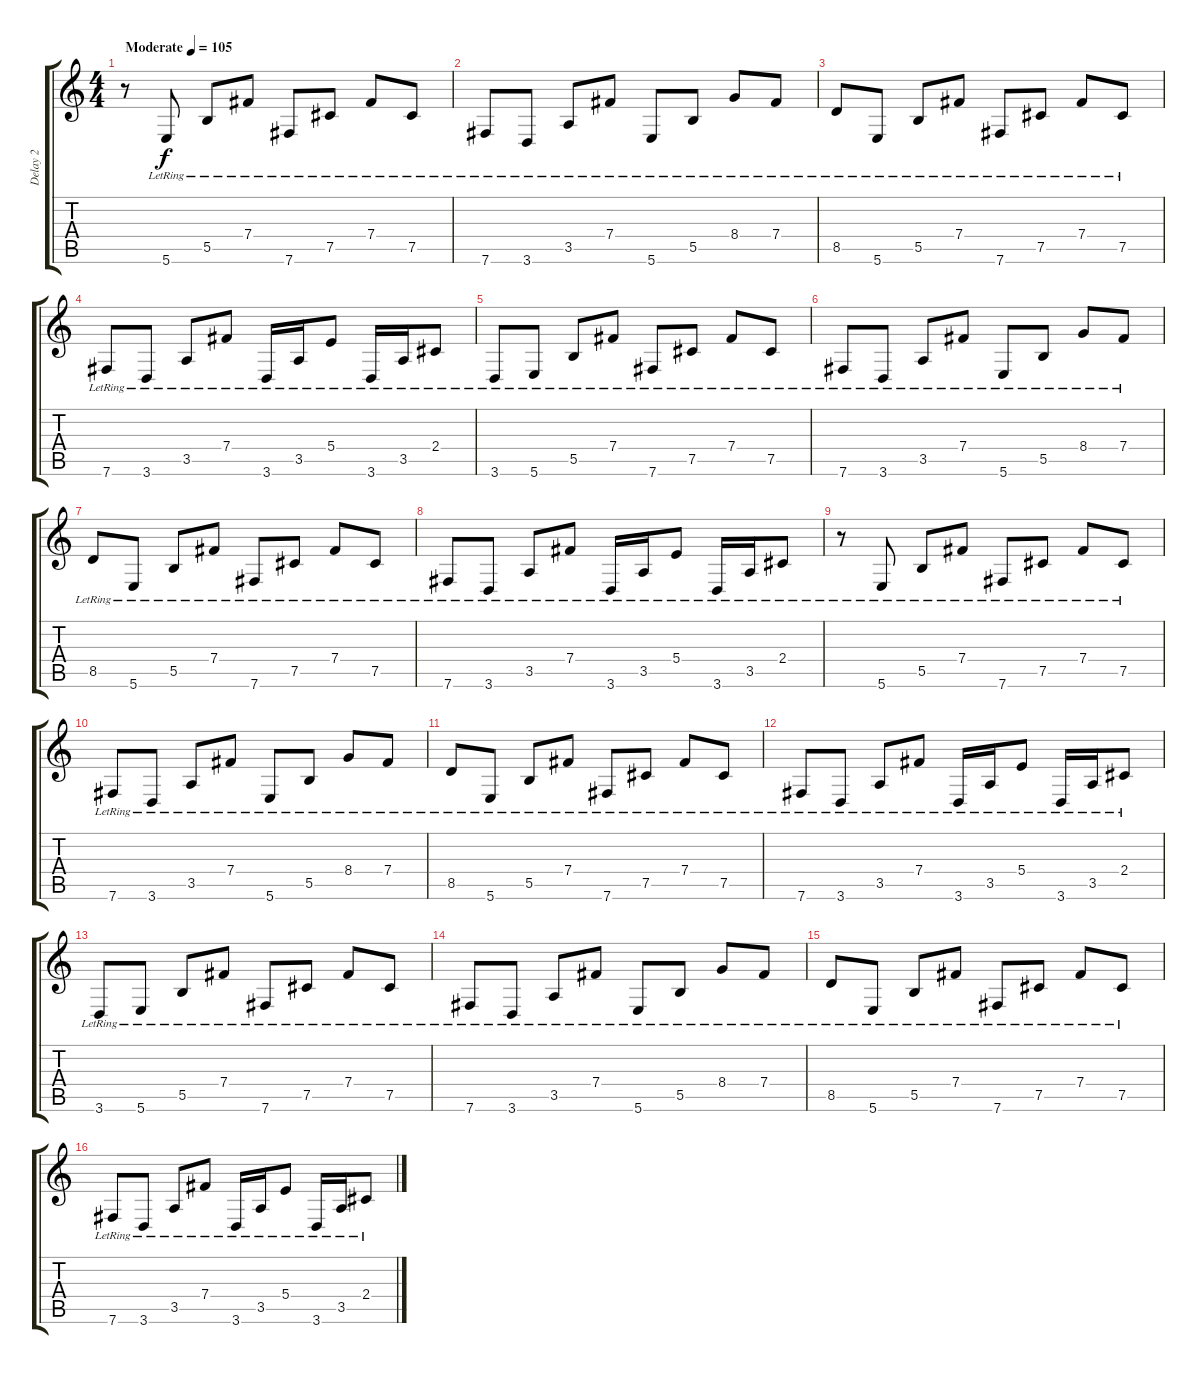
\track ("Delay 2" "Delay 2") {instrument electricguitarclean}
\staff {score tabs}
\tuning (Db4 Ab3 E3 B2 Gb2 B1) {hide}
\ts (4 4)
\tempo (105 "Moderate")
\clef g2
\ks c
r.8{dy f instrument electricguitarclean} 5.6{lr}.8 5.5{lr}.8 7.4{lr}.8 7.6{lr}.8 7.5{lr}.8 7.4{lr}.8 7.5{lr}.8 |
7.6{lr}.8 3.6{lr}.8 3.5{lr}.8 7.4{lr}.8 5.6{lr}.8 5.5{lr}.8 8.4{lr}.8 7.4{lr}.8 |
8.5{lr}.8 5.6{lr}.8 5.5{lr}.8 7.4{lr}.8 7.6{lr}.8 7.5{lr}.8 7.4{lr}.8 7.5{lr}.8 |
7.6{lr}.8 3.6{lr}.8 3.5{lr}.8 7.4{lr}.8 3.6{lr}.16 3.5{lr}.16 5.4{lr}.8 3.6{lr}.16 3.5{lr}.16 2.4{lr}.8 |
3.6{lr}.8 5.6{lr}.8 5.5{lr}.8 7.4{lr}.8 7.6{lr}.8 7.5{lr}.8 7.4{lr}.8 7.5{lr}.8 |
7.6{lr}.8 3.6{lr}.8 3.5{lr}.8 7.4{lr}.8 5.6{lr}.8 5.5{lr}.8 8.4{lr}.8 7.4{lr}.8 |
8.5{lr}.8 5.6{lr}.8 5.5{lr}.8 7.4{lr}.8 7.6{lr}.8 7.5{lr}.8 7.4{lr}.8 7.5{lr}.8 |
7.6{lr}.8 3.6{lr}.8 3.5{lr}.8 7.4{lr}.8 3.6{lr}.16 3.5{lr}.16 5.4{lr}.8 3.6{lr}.16 3.5{lr}.16 2.4{lr}.8 |
r.8 5.6{lr}.8 5.5{lr}.8 7.4{lr}.8 7.6{lr}.8 7.5{lr}.8 7.4{lr}.8 7.5{lr}.8 |
7.6{lr}.8 3.6{lr}.8 3.5{lr}.8 7.4{lr}.8 5.6{lr}.8 5.5{lr}.8 8.4{lr}.8 7.4{lr}.8 |
8.5{lr}.8 5.6{lr}.8 5.5{lr}.8 7.4{lr}.8 7.6{lr}.8 7.5{lr}.8 7.4{lr}.8 7.5{lr}.8 |
7.6{lr}.8 3.6{lr}.8 3.5{lr}.8 7.4{lr}.8 3.6{lr}.16 3.5{lr}.16 5.4{lr}.8 3.6{lr}.16 3.5{lr}.16 2.4{lr}.8 |
3.6{lr}.8 5.6{lr}.8 5.5{lr}.8 7.4{lr}.8 7.6{lr}.8 7.5{lr}.8 7.4{lr}.8 7.5{lr}.8 |
7.6{lr}.8 3.6{lr}.8 3.5{lr}.8 7.4{lr}.8 5.6{lr}.8 5.5{lr}.8 8.4{lr}.8 7.4{lr}.8 |
8.5{lr}.8 5.6{lr}.8 5.5{lr}.8 7.4{lr}.8 7.6{lr}.8 7.5{lr}.8 7.4{lr}.8 7.5{lr}.8 |
7.6{lr}.8 3.6{lr}.8 3.5{lr}.8 7.4{lr}.8 3.6{lr}.16 3.5{lr}.16 5.4{lr}.8 3.6{lr}.16 3.5{lr}.16 2.4{lr}.8
